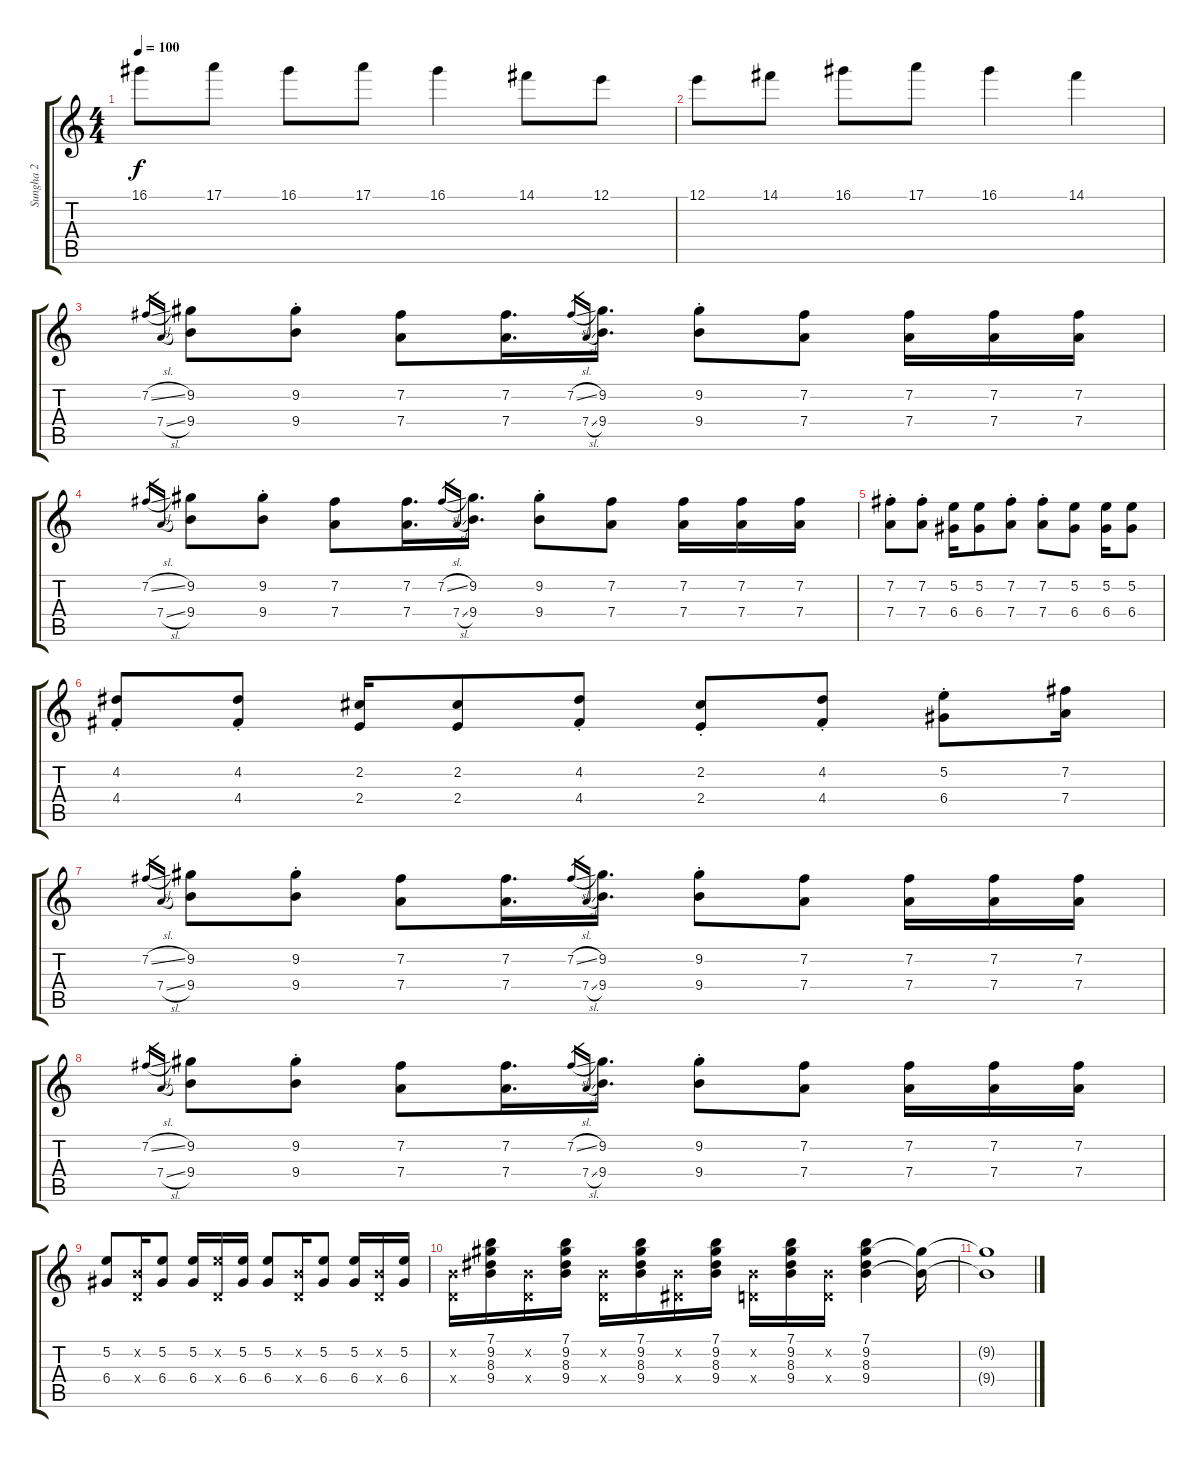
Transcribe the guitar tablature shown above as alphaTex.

\track ("Sungha 2" "Sungha 2") {instrument acousticguitarsteel}
\staff {score tabs}
\tuning (E4 B3 G3 D3 A2 E2) {hide}
\ts (4 4)
\tempo 100
\clef g2
\ks c
16.1.8{dy f} 17.1.8 16.1.8 17.1.8 16.1.4 14.1.8 12.1.8 |
12.1.8 14.1.8 16.1.8 17.1.8 16.1.4 14.1.4 |
7.2{sl}.16{gr} 7.4{sl}.16{gr} (9.2 9.4).8 (9.2{st} 9.4{st}).8 (7.2 7.4).8 (7.2 7.4).16{d} 7.2{sl}.16{gr} 7.4{sl}.16{gr} (9.2 9.4).16{d} (9.2{st} 9.4{st}).8 (7.2 7.4).8 (7.2 7.4).16 (7.2 7.4).16 (7.2 7.4).16 |
7.2{sl}.16{gr} 7.4{sl}.16{gr} (9.2 9.4).8 (9.2{st} 9.4{st}).8 (7.2 7.4).8 (7.2 7.4).16{d} 7.2{sl}.16{gr} 7.4{sl}.16{gr} (9.2 9.4).16{d} (9.2{st} 9.4{st}).8 (7.2 7.4).8 (7.2 7.4).16 (7.2 7.4).16 (7.2 7.4).16 |
(7.2{st} 7.4{st}).8 (7.2{st} 7.4{st}).8 (5.2 6.4).16 (5.2 6.4).8 (7.2{st} 7.4{st}).8 (7.2{st} 7.4{st}).8 (5.2 6.4).8 (5.2 6.4).16 (5.2 6.4).8 |
(4.2{st} 4.4{st}).8 (4.2{st} 4.4{st}).8 (2.2 2.4).16 (2.2 2.4).8 (4.2{st} 4.4{st}).8 (2.2{st} 2.4{st}).8 (4.2{st} 4.4{st}).8 (5.2{st} 6.4{st}).8 (7.2 7.4).16 |
7.2{sl}.16{gr} 7.4{sl}.16{gr} (9.2 9.4).8 (9.2{st} 9.4{st}).8 (7.2 7.4).8 (7.2 7.4).16{d} 7.2{sl}.16{gr} 7.4{sl}.16{gr} (9.2 9.4).16{d} (9.2{st} 9.4{st}).8 (7.2 7.4).8 (7.2 7.4).16 (7.2 7.4).16 (7.2 7.4).16 |
7.2{sl}.16{gr} 7.4{sl}.16{gr} (9.2 9.4).8 (9.2{st} 9.4{st}).8 (7.2 7.4).8 (7.2 7.4).16{d} 7.2{sl}.16{gr} 7.4{sl}.16{gr} (9.2 9.4).16{d} (9.2{st} 9.4{st}).8 (7.2 7.4).8 (7.2 7.4).16 (7.2 7.4).16 (7.2 7.4).16 |
(5.2 6.4).8 (0.2{x} 0.4{x}).16 (5.2 6.4).8 (5.2 6.4).16 (5.2{x} 0.4{x}).16 (5.2 6.4).16 (5.2 6.4).8 (0.2{x} 0.4{x}).16 (5.2 6.4).8 (5.2 6.4).16 (0.2{x} 0.4{x}).16 (5.2 6.4).16 |
(0.2{x} 0.4{x}).16 (7.1 9.2 8.3 9.4).16 (0.2{x} 0.4{x}).16 (7.1 9.2 8.3 9.4).16 (0.2{x} 0.4{x}).16 (7.1 9.2 8.3 9.4).16 (0.2{x} 1.4{x}).16 (7.1 9.2 8.3 9.4).16 (0.2{x} 0.4{x}).16 (7.1 9.2 8.3 9.4).16 (0.2{x} 0.4{x}).16 (7.1 9.2 8.3 9.4).4 (9.2{t} 9.4{t}).16 |
(9.2{t} 9.4{t}).1
